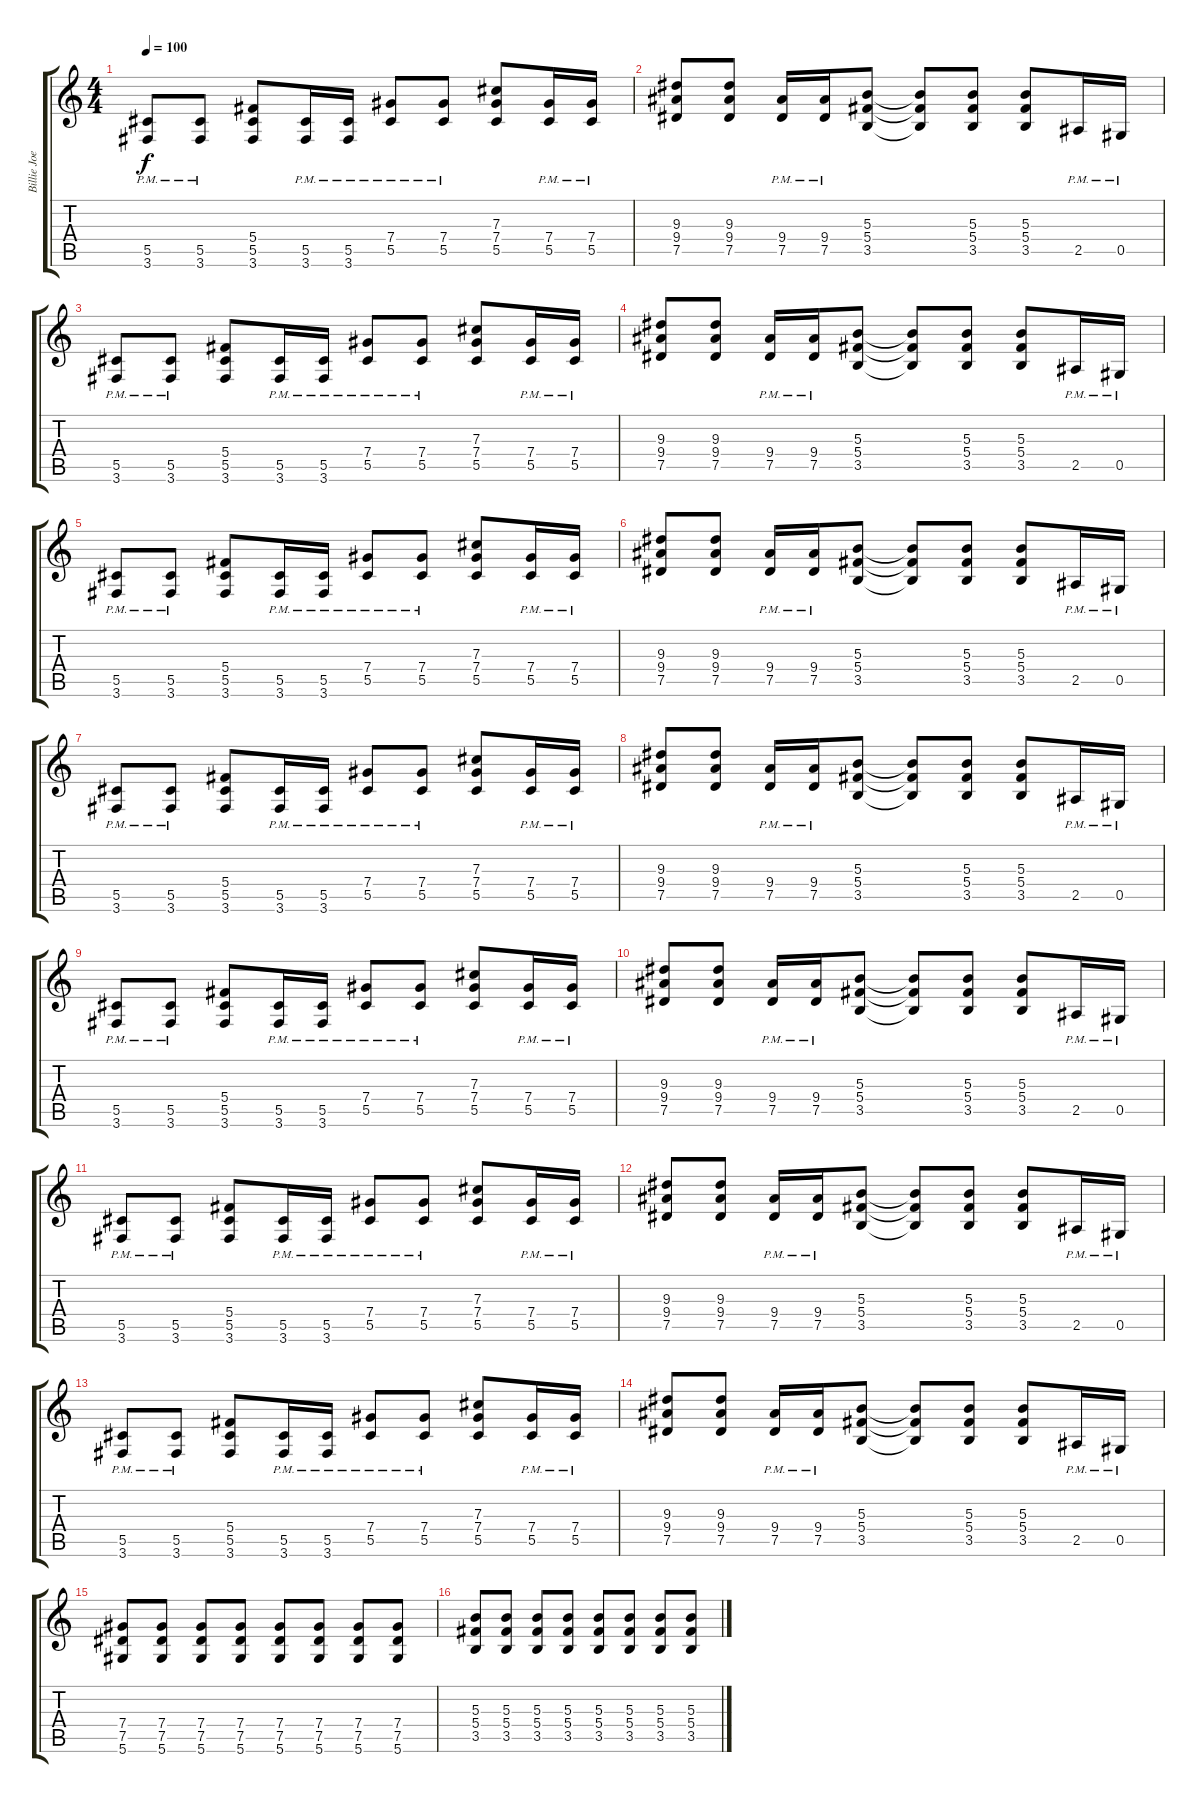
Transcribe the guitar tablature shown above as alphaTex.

\track ("Billie Joe - Guitar 1" "Billie Joe") {instrument distortionguitar}
\staff {score tabs}
\tuning (Eb4 Bb3 Gb3 Db3 Ab2 Eb2) {hide}
\ts (4 4)
\tempo 100
\clef g2
\ks c
(5.5{pm} 3.6{pm}).8{dy f} (5.5{pm} 3.6{pm}).8 (5.4 5.5 3.6).8 (5.5{pm} 3.6{pm}).16 (5.5{pm} 3.6{pm}).16 (7.4{pm} 5.5{pm}).8 (7.4{pm} 5.5{pm}).8 (7.3 7.4 5.5).8 (7.4{pm} 5.5{pm}).16 (7.4{pm} 5.5{pm}).16 |
(9.3 9.4 7.5).8 (9.3 9.4 7.5).8 (9.4{pm} 7.5{pm}).16 (9.4{pm} 7.5{pm}).16 (5.3 5.4 3.5).8 (5.3{t} 5.4{t} 3.5{t}).8 (5.3 5.4 3.5).8 (5.3 5.4 3.5).8 2.5{pm}.16 0.5{pm}.16 |
(5.5{pm} 3.6{pm}).8 (5.5{pm} 3.6{pm}).8 (5.4 5.5 3.6).8 (5.5{pm} 3.6{pm}).16 (5.5{pm} 3.6{pm}).16 (7.4{pm} 5.5{pm}).8 (7.4{pm} 5.5{pm}).8 (7.3 7.4 5.5).8 (7.4{pm} 5.5{pm}).16 (7.4{pm} 5.5{pm}).16 |
(9.3 9.4 7.5).8 (9.3 9.4 7.5).8 (9.4{pm} 7.5{pm}).16 (9.4{pm} 7.5{pm}).16 (5.3 5.4 3.5).8 (5.3{t} 5.4{t} 3.5{t}).8 (5.3 5.4 3.5).8 (5.3 5.4 3.5).8 2.5{pm}.16 0.5{pm}.16 |
(5.5{pm} 3.6{pm}).8 (5.5{pm} 3.6{pm}).8 (5.4 5.5 3.6).8 (5.5{pm} 3.6{pm}).16 (5.5{pm} 3.6{pm}).16 (7.4{pm} 5.5{pm}).8 (7.4{pm} 5.5{pm}).8 (7.3 7.4 5.5).8 (7.4{pm} 5.5{pm}).16 (7.4{pm} 5.5{pm}).16 |
(9.3 9.4 7.5).8 (9.3 9.4 7.5).8 (9.4{pm} 7.5{pm}).16 (9.4{pm} 7.5{pm}).16 (5.3 5.4 3.5).8 (5.3{t} 5.4{t} 3.5{t}).8 (5.3 5.4 3.5).8 (5.3 5.4 3.5).8 2.5{pm}.16 0.5{pm}.16 |
(5.5{pm} 3.6{pm}).8 (5.5{pm} 3.6{pm}).8 (5.4 5.5 3.6).8 (5.5{pm} 3.6{pm}).16 (5.5{pm} 3.6{pm}).16 (7.4{pm} 5.5{pm}).8 (7.4{pm} 5.5{pm}).8 (7.3 7.4 5.5).8 (7.4{pm} 5.5{pm}).16 (7.4{pm} 5.5{pm}).16 |
(9.3 9.4 7.5).8 (9.3 9.4 7.5).8 (9.4{pm} 7.5{pm}).16 (9.4{pm} 7.5{pm}).16 (5.3 5.4 3.5).8 (5.3{t} 5.4{t} 3.5{t}).8 (5.3 5.4 3.5).8 (5.3 5.4 3.5).8 2.5{pm}.16 0.5{pm}.16 |
(5.5{pm} 3.6{pm}).8 (5.5{pm} 3.6{pm}).8 (5.4 5.5 3.6).8 (5.5{pm} 3.6{pm}).16 (5.5{pm} 3.6{pm}).16 (7.4{pm} 5.5{pm}).8 (7.4{pm} 5.5{pm}).8 (7.3 7.4 5.5).8 (7.4{pm} 5.5{pm}).16 (7.4{pm} 5.5{pm}).16 |
(9.3 9.4 7.5).8 (9.3 9.4 7.5).8 (9.4{pm} 7.5{pm}).16 (9.4{pm} 7.5{pm}).16 (5.3 5.4 3.5).8 (5.3{t} 5.4{t} 3.5{t}).8 (5.3 5.4 3.5).8 (5.3 5.4 3.5).8 2.5{pm}.16 0.5{pm}.16 |
(5.5{pm} 3.6{pm}).8 (5.5{pm} 3.6{pm}).8 (5.4 5.5 3.6).8 (5.5{pm} 3.6{pm}).16 (5.5{pm} 3.6{pm}).16 (7.4{pm} 5.5{pm}).8 (7.4{pm} 5.5{pm}).8 (7.3 7.4 5.5).8 (7.4{pm} 5.5{pm}).16 (7.4{pm} 5.5{pm}).16 |
(9.3 9.4 7.5).8 (9.3 9.4 7.5).8 (9.4{pm} 7.5{pm}).16 (9.4{pm} 7.5{pm}).16 (5.3 5.4 3.5).8 (5.3{t} 5.4{t} 3.5{t}).8 (5.3 5.4 3.5).8 (5.3 5.4 3.5).8 2.5{pm}.16 0.5{pm}.16 |
(5.5{pm} 3.6{pm}).8 (5.5{pm} 3.6{pm}).8 (5.4 5.5 3.6).8 (5.5{pm} 3.6{pm}).16 (5.5{pm} 3.6{pm}).16 (7.4{pm} 5.5{pm}).8 (7.4{pm} 5.5{pm}).8 (7.3 7.4 5.5).8 (7.4{pm} 5.5{pm}).16 (7.4{pm} 5.5{pm}).16 |
(9.3 9.4 7.5).8 (9.3 9.4 7.5).8 (9.4{pm} 7.5{pm}).16 (9.4{pm} 7.5{pm}).16 (5.3 5.4 3.5).8 (5.3{t} 5.4{t} 3.5{t}).8 (5.3 5.4 3.5).8 (5.3 5.4 3.5).8 2.5{pm}.16 0.5{pm}.16 |
(7.4 7.5 5.6).8 (7.4 7.5 5.6).8 (7.4 7.5 5.6).8 (7.4 7.5 5.6).8 (7.4 7.5 5.6).8 (7.4 7.5 5.6).8 (7.4 7.5 5.6).8 (7.4 7.5 5.6).8 |
(5.3 5.4 3.5).8 (5.3 5.4 3.5).8 (5.3 5.4 3.5).8 (5.3 5.4 3.5).8 (5.3 5.4 3.5).8 (5.3 5.4 3.5).8 (5.3 5.4 3.5).8 (5.3 5.4 3.5).8
